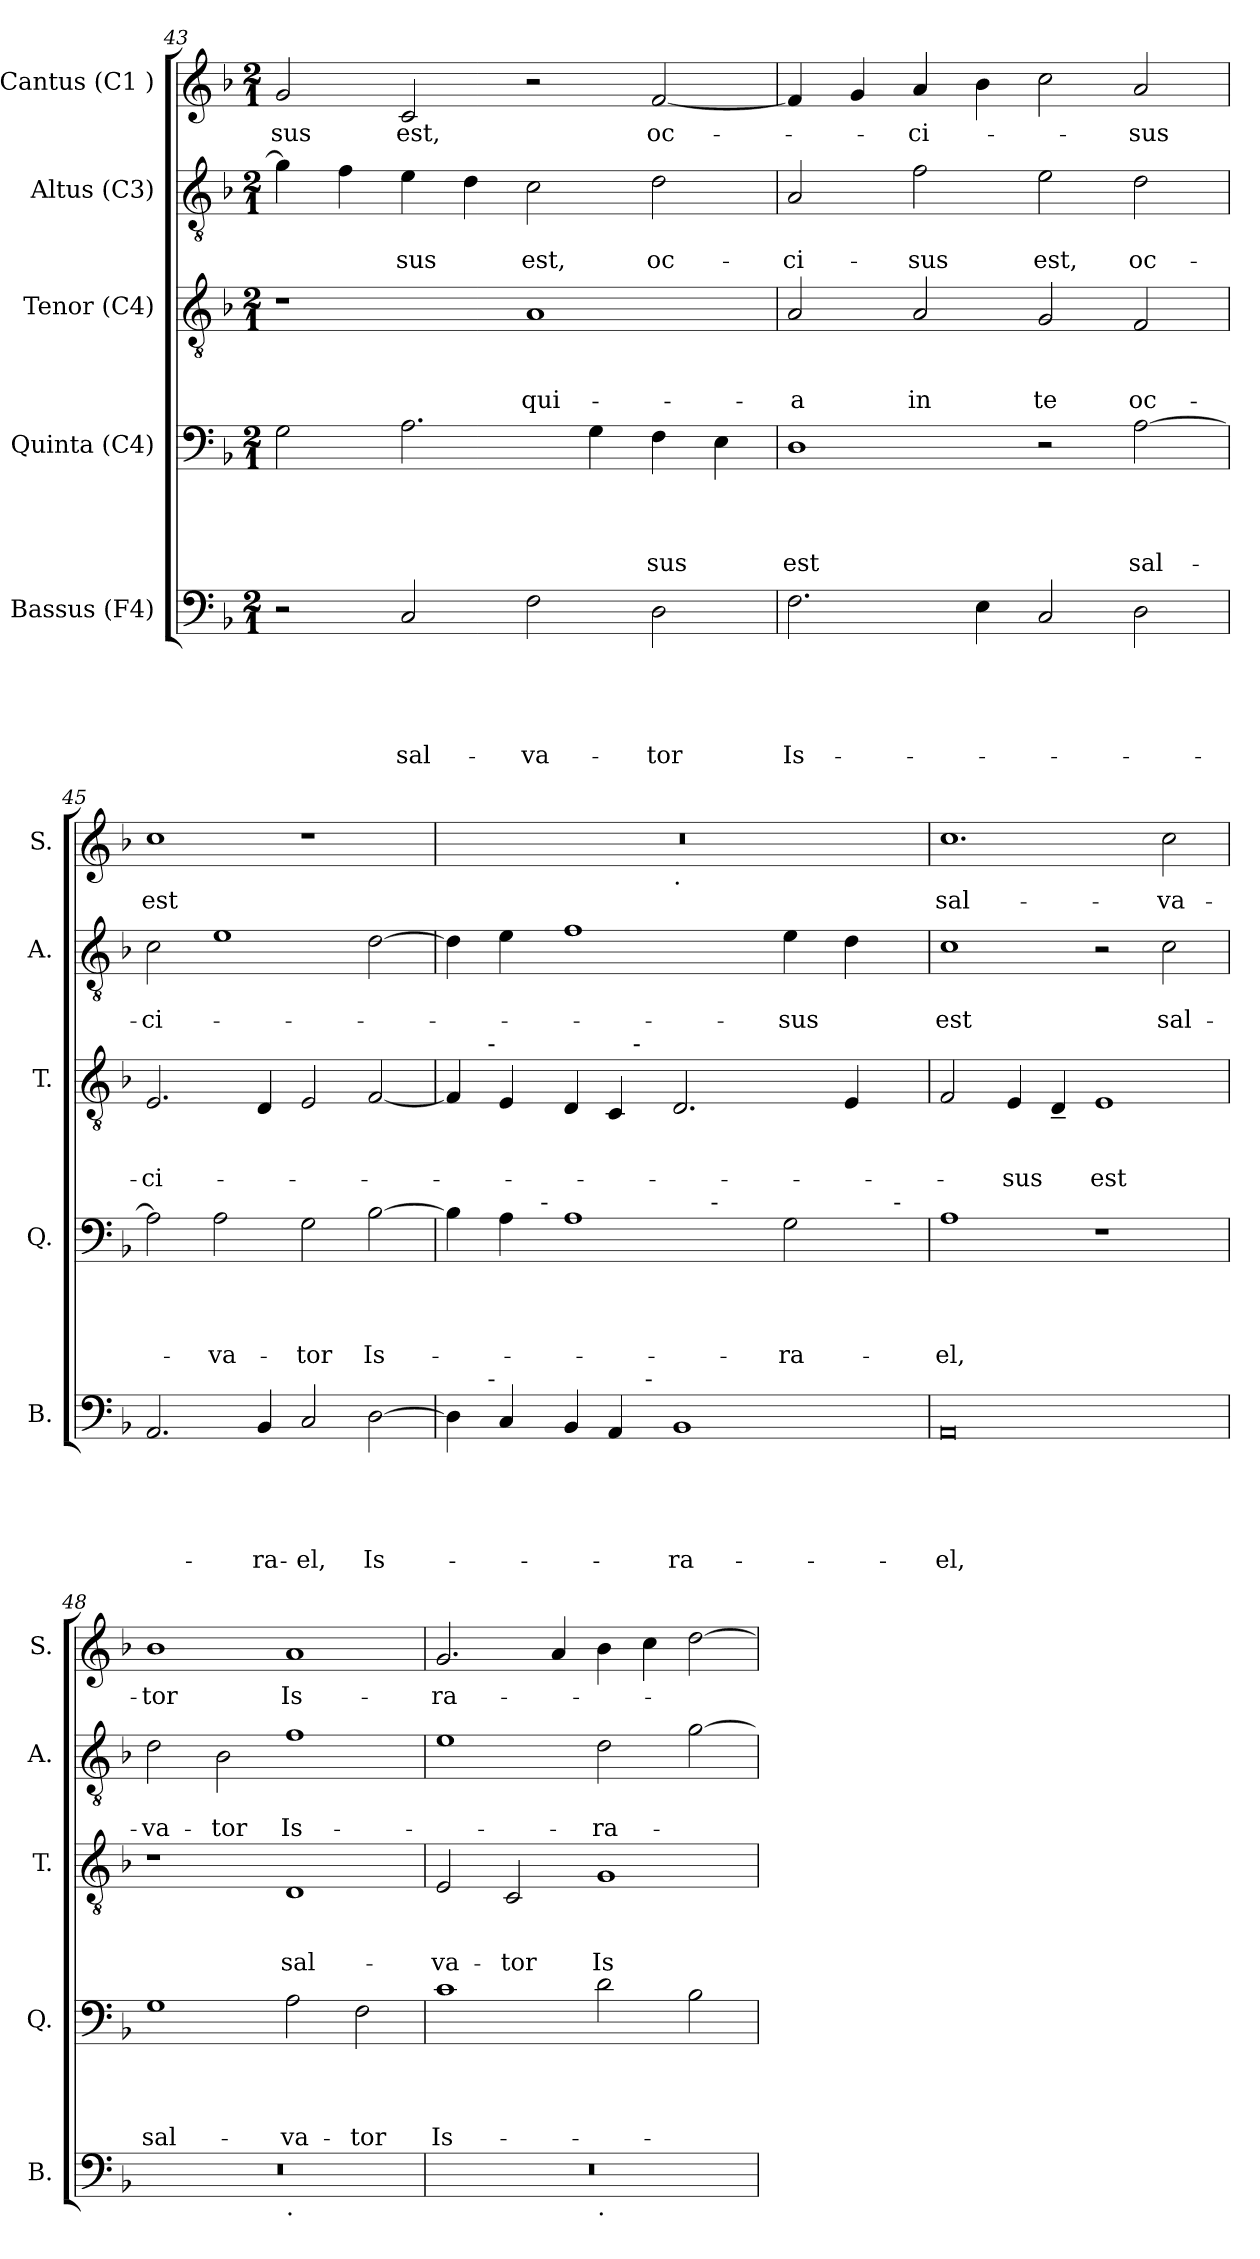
**kern	**text	**text	**text	**text	**text	**kern	**text	**text	**text	**text	**kern	**text	**text	**text	**kern	**text	**text	**kern	**text
*part5	*part5	*part5	*part5	*part5	*part5	*part4	*part4	*part4	*part4	*part4	*part3	*part3	*part3	*part3	*part2	*part2	*part2	*part1	*part1
*staff5	*staff5	*staff5	*staff5	*staff5	*staff5	*staff4	*staff4	*staff4	*staff4	*staff4	*staff3	*staff3	*staff3	*staff3	*staff2	*staff2	*staff2	*staff1	*staff1
*I"Bassus (F4)	*	*	*	*	*	*I"Quinta (C4)	*	*	*	*	*I"Tenor (C4)	*	*	*	*I"Altus (C3)	*	*	*I"Cantus (C1 )	*
*I'B.	*	*	*	*	*	*I'Q.	*	*	*	*	*I'T.	*	*	*	*I'A.	*	*	*I'S.	*
*clefF4	*	*	*	*	*	*clefF4	*	*	*	*	*clefGv2	*	*	*	*clefGv2	*	*	*clefG2	*
*k[b-]	*	*	*	*	*	*k[b-]	*	*	*	*	*k[b-]	*	*	*	*k[b-]	*	*	*k[b-]	*
*F:	*	*	*	*	*	*F:	*	*	*	*	*F:	*	*	*	*F:	*	*	*F:	*
*M2/1	*	*	*	*	*	*M2/1	*	*	*	*	*M2/1	*	*	*	*M2/1	*	*	*M2/1	*
=43	=43	=43	=43	=43	=43	=43	=43	=43	=43	=43	=43	=43	=43	=43	=43	=43	=43	=43	=43
!	!	!	!	!	!	!	!	!	!	!	!	!	!	!	!	!	!	!	!LO:LY:b
2r	.	.	.	.	.	2G\	.	.	.	.	1r	.	.	.	4g\]	.	.	2g/	-sus
.	.	.	.	.	.	.	.	.	.	.	.	.	.	.	4f\	.	.	.	.
!	!	!	!	!	!LO:LY:b	!	!	!	!	!	!	!	!	!	!	!	!LO:LY:b	!	!LO:LY:b
2C/	.	.	.	.	sal-	2.A\	.	.	.	.	.	.	.	.	4e\	.	-sus	2c/	est,
.	.	.	.	.	.	.	.	.	.	.	.	.	.	.	4d\	.	.	.	.
!	!	!	!	!	!LO:LY:b	!	!	!	!	!	!	!	!	!LO:LY:b	!	!	!LO:LY:b	!	!
2F\	.	.	.	.	-va-	.	.	.	.	.	1A	.	.	qui-	2c\	.	est,	2r	.
.	.	.	.	.	.	4G\	.	.	.	.	.	.	.	.	.	.	.	.	.
!	!	!	!	!	!LO:LY:b	!	!	!	!	!LO:LY:b	!	!	!	!	!	!	!LO:LY:b	!	!LO:LY:b
2D\	.	.	.	.	-tor	4F\	.	.	.	-sus	.	.	.	.	2d\	.	oc-	[<2f/	oc-
.	.	.	.	.	.	4E\	.	.	.	.	.	.	.	.	.	.	.	.	.
=44	=44	=44	=44	=44	=44	=44	=44	=44	=44	=44	=44	=44	=44	=44	=44	=44	=44	=44	=44
!	!	!	!	!	!LO:LY:b	!	!	!	!	!LO:LY:b	!	!	!	!LO:LY:b	!	!	!LO:LY:b	!	!
2.F\	.	.	.	.	Is-	1D	.	.	.	est	2A/	.	.	-a	2A/	.	-ci-	4f/]	.
.	.	.	.	.	.	.	.	.	.	.	.	.	.	.	.	.	.	4g/	.
!	!	!	!	!	!	!	!	!	!	!	!	!	!	!LO:LY:b	!	!	!LO:LY:b	!	!LO:LY:b
.	.	.	.	.	.	.	.	.	.	.	2A/	.	.	in	2f\	.	-sus	4a/	-ci-
4E\	.	.	.	.	.	.	.	.	.	.	.	.	.	.	.	.	.	4b-\	.
!	!	!	!	!	!	!	!	!	!	!	!	!	!	!LO:LY:b	!	!	!LO:LY:b	!	!
2C/	.	.	.	.	.	2r	.	.	.	.	2G/	.	.	te	2e\	.	est,	2cc\	.
!	!	!	!	!	!	!	!	!	!	!LO:LY:b	!	!	!	!LO:LY:b	!	!	!LO:LY:b	!	!LO:LY:b
2D\	.	.	.	.	.	[>2A\	.	.	.	sal-	2F/	.	.	oc-	2d\	.	oc-	2a/	-sus
=45	=45	=45	=45	=45	=45	=45	=45	=45	=45	=45	=45	=45	=45	=45	=45	=45	=45	=45	=45
!	!	!	!	!	!	!	!	!	!	!	!	!	!	!LO:LY:b	!	!	!LO:LY:b	!	!LO:LY:b
2.AA/	.	.	.	.	.	2A\]	.	.	.	.	2.E/	.	.	-ci-	2c\	.	-ci-	1cc	est
!	!	!	!	!	!	!	!	!	!	!LO:LY:b	!	!	!	!	!	!	!	!	!
.	.	.	.	.	.	2A\	.	.	.	-va-	.	.	.	.	1e	.	.	.	.
!	!	!	!	!	!LO:LY:b	!	!	!	!	!	!	!	!	!	!	!	!	!	!
4BB-/	.	.	.	.	-ra-	.	.	.	.	.	4D/	.	.	.	.	.	.	.	.
!	!	!	!	!	!LO:LY:b	!	!	!	!	!LO:LY:b	!	!	!	!	!	!	!	!	!
2C/	.	.	.	.	-el,	2G\	.	.	.	-tor	2E/	.	.	.	.	.	.	1r	.
!	!	!	!	!	!LO:LY:b	!	!	!	!	!LO:LY:b	!	!	!	!	!	!	!	!	!
[<2D\	.	.	.	.	Is-	[<2B-\	.	.	.	Is-	[<2F/	.	.	.	[<2d\	.	.	.	.
!!LO:LB:g=z
=46	=46	=46	=46	=46	=46	=46	=46	=46	=46	=46	=46	=46	=46	=46	=46	=46	=46	=46	=46
*^	*	*	*	*	*	*^	*	*	*	*	*^	*	*	*	*	*	*	*^	*
*	*^	*	*	*	*	*	*	*^	*	*	*	*	*	*^	*	*	*	*	*	*	*	*	*
4D\]	8..ryy	2..ryy	.	.	.	.	.	4B-\]	4ryy	1ryy	.	.	.	.	4F/]	8..ryy	2ryy	.	.	.	4d\]	.	.	0r	1ryy	.
!	!	!	!	!	!	!	!	!	!	!	!	!	!	!	!	!LO:TX:a:t=-	!	!	!	!	!	!	!	!	!	!
!	!LO:TX:a:t=-	!	!	!	!	!	!	!	!	!	!	!	!	!	!	!	!	!	!	!	!	!	!	!	!	!
.	1ryy	.	.	.	.	.	.	.	.	.	.	.	.	.	.	1ryy	.	.	.	.	.	.	.	.	.	.
4C/	.	.	.	.	.	.	.	4A\	8ryy	.	.	.	.	.	4E/	.	.	.	.	.	4e\	.	.	.	.	.
.	.	.	.	.	.	.	.	.	32ryy	.	.	.	.	.	.	.	.	.	.	.	.	.	.	.	.	.
!	!	!	!	!	!	!	!	!	!LO:TX:a:t=-	!	!	!	!	!	!	!	!	!	!	!	!	!	!	!	!	!
.	.	.	.	.	.	.	.	.	1ryy	.	.	.	.	.	.	.	.	.	.	.	.	.	.	.	.	.
4BB-/	.	.	.	.	.	.	.	1A	.	.	.	.	.	.	4D/	.	4ryy	.	.	.	1f	.	.	.	.	.
4AA/	.	.	.	.	.	.	.	.	.	.	.	.	.	.	4C/	.	16.ryy	.	.	.	.	.	.	.	.	.
!	!	!	!	!	!	!	!	!	!	!	!	!	!	!	!	!	!LO:TX:a:t=-	!	!	!	!	!	!	!	!	!
.	.	.	.	.	.	.	.	.	.	.	.	.	.	.	.	.	1ryy	.	.	.	.	.	.	.	.	.
!	!	!LO:TX:a:t=-	!	!	!	!	!	!	!	!	!	!	!	!	!	!	!	!	!	!	!	!	!	!	!	!
.	.	1ryy	.	.	.	.	.	.	.	.	.	.	.	.	.	.	.	.	.	.	.	.	.	.	.	.
!	!	!	!	!	!	!	!	!	!	!	!	!	!	!	!	!	!	!	!	!	!	!	!	!	!LO:TX:b:t=.	!
!	!	!	!	!	!	!	!LO:LY:b	!	!	!	!	!	!	!	!	!	!	!	!	!	!	!	!	!	!	!
1BB-	.	.	.	.	.	.	-ra-	.	.	8.ryy	.	.	.	.	2.D/	.	.	.	.	.	.	.	.	.	1ryy	.
!	!	!	!	!	!	!	!	!	!	!LO:TX:a:t=-	!	!	!	!	!	!	!	!	!	!	!	!	!	!	!	!
.	.	.	.	.	.	.	.	.	.	2ryy	.	.	.	.	.	.	.	.	.	.	.	.	.	.	.	.
.	2ryy	.	.	.	.	.	.	.	.	.	.	.	.	.	.	2ryy	.	.	.	.	.	.	.	.	.	.
.	.	.	.	.	.	.	.	.	2ryy	.	.	.	.	.	.	.	.	.	.	.	.	.	.	.	.	.
!	!	!	!	!	!	!	!	!	!	!	!	!	!	!LO:LY:b	!	!	!	!	!	!	!	!	!LO:LY:b	!	!	!
.	.	.	.	.	.	.	.	2G\	.	.	.	.	.	-ra-	.	.	.	.	.	.	4e\	.	-sus	.	.	.
.	.	.	.	.	.	.	.	.	.	4ryy	.	.	.	.	.	.	.	.	.	.	.	.	.	.	.	.
.	4ryy	.	.	.	.	.	.	.	.	.	.	.	.	.	.	4ryy	.	.	.	.	.	.	.	.	.	.
.	.	.	.	.	.	.	.	.	.	.	.	.	.	.	4E/	.	.	.	.	.	4d\	.	.	.	.	.
.	.	.	.	.	.	.	.	.	.	.	.	.	.	.	.	.	8ryy	.	.	.	.	.	.	.	.	.
.	.	8ryy	.	.	.	.	.	.	.	.	.	.	.	.	.	.	.	.	.	.	.	.	.	.	.	.
!	!	!	!	!	!	!	!	!	!LO:TX:a:t=-	!	!	!	!	!	!	!	!	!	!	!	!	!	!	!	!	!
.	.	.	.	.	.	.	.	.	16.ryy	.	.	.	.	.	.	.	.	.	.	.	.	.	.	.	.	.
.	.	.	.	.	.	.	.	.	.	16ryy	.	.	.	.	.	.	.	.	.	.	.	.	.	.	.	.
.	32ryy	.	.	.	.	.	.	.	.	.	.	.	.	.	.	32ryy	32ryy	.	.	.	.	.	.	.	.	.
=47	=47	=47	=47	=47	=47	=47	=47	=47	=47	=47	=47	=47	=47	=47	=47	=47	=47	=47	=47	=47	=47	=47	=47	=47	=47	=47
!	!	!	!	!	!	!	!LO:LY:b	!	!	!	!	!	!	!LO:LY:b	!	!	!	!	!	!	!	!	!LO:LY:b	!	!	!LO:LY:b
*v	*v	*v	*	*	*	*	*	*	*	*	*	*	*	*	*v	*v	*v	*	*	*	*	*	*	*v	*v	*
*	*	*	*	*	*	*v	*v	*v	*	*	*	*	*	*	*	*	*	*	*	*	*
0AA	.	.	.	.	-el,	1A	.	.	.	-el,	2F/	.	.	.	1c	.	est	1.cc	sal-
!	!	!	!	!	!	!	!	!	!	!	!	!	!	!LO:LY:b	!	!	!	!	!
.	.	.	.	.	.	.	.	.	.	.	4E/	.	.	-sus	.	.	.	.	.
.	.	.	.	.	.	.	.	.	.	.	4D~</	.	.	.	.	.	.	.	.
!	!	!	!	!	!	!	!	!	!	!	!	!	!	!LO:LY:b	!	!	!	!	!
.	.	.	.	.	.	1r	.	.	.	.	1E	.	.	est	2r	.	.	.	.
!	!	!	!	!	!	!	!	!	!	!	!	!	!	!	!	!	!LO:LY:b	!	!LO:LY:b
.	.	.	.	.	.	.	.	.	.	.	.	.	.	.	2c\	.	sal-	2cc\	-va-
=48	=48	=48	=48	=48	=48	=48	=48	=48	=48	=48	=48	=48	=48	=48	=48	=48	=48	=48	=48
!	!	!	!	!	!	!	!	!	!	!LO:LY:b	!	!	!	!	!	!	!LO:LY:b	!	!LO:LY:b
*^	*	*	*	*	*	*	*	*	*	*	*	*	*	*	*	*	*	*	*
0r	1ryy	.	.	.	.	.	1G	.	.	.	sal-	1r	.	.	.	2d\	.	-va-	1b-	-tor
!	!	!	!	!	!	!	!	!	!	!	!	!	!	!	!	!	!	!LO:LY:b	!	!
.	.	.	.	.	.	.	.	.	.	.	.	.	.	.	.	2B-\	.	-tor	.	.
!	!LO:TX:b:t=.	!	!	!	!	!	!	!	!	!	!	!	!	!	!	!	!	!	!	!
!	!	!	!	!	!	!	!	!	!	!	!LO:LY:b	!	!	!	!LO:LY:b	!	!	!LO:LY:b	!	!LO:LY:b
.	1ryy	.	.	.	.	.	2A\	.	.	.	-va-	1D	.	.	sal-	1f	.	Is-	1a	Is-
!	!	!	!	!	!	!	!	!	!	!	!LO:LY:b	!	!	!	!	!	!	!	!	!
.	.	.	.	.	.	.	2F\	.	.	.	-tor	.	.	.	.	.	.	.	.	.
=49	=49	=49	=49	=49	=49	=49	=49	=49	=49	=49	=49	=49	=49	=49	=49	=49	=49	=49	=49	=49
!	!	!	!	!	!	!	!	!	!	!	!LO:LY:b	!	!	!	!LO:LY:b	!	!	!	!	!LO:LY:b
0r	1ryy	.	.	.	.	.	1c	.	.	.	Is-	2E/	.	.	-va-	1e	.	.	2.g/	-ra-
!	!	!	!	!	!	!	!	!	!	!	!	!	!	!	!LO:LY:b	!	!	!	!	!
.	.	.	.	.	.	.	.	.	.	.	.	2C/	.	.	-tor	.	.	.	.	.
.	.	.	.	.	.	.	.	.	.	.	.	.	.	.	.	.	.	.	4a/	.
!	!LO:TX:b:t=.	!	!	!	!	!	!	!	!	!	!	!	!	!	!	!	!	!	!	!
!	!	!	!	!	!	!	!	!	!	!	!	!	!	!	!LO:LY:b	!	!	!LO:LY:b	!	!
.	1ryy	.	.	.	.	.	2d\	.	.	.	.	1G	.	.	Is-	2d\	.	-ra-	4b-\	.
.	.	.	.	.	.	.	.	.	.	.	.	.	.	.	.	.	.	.	4cc\	.
.	.	.	.	.	.	.	2B-\	.	.	.	.	.	.	.	.	[>2g\	.	.	[>2dd\	.
*v	*v	*	*	*	*	*	*	*	*	*	*	*	*	*	*	*	*	*	*	*
=	=	=	=	=	=	=	=	=	=	=	=	=	=	=	=	=	=	=	=
*-	*-	*-	*-	*-	*-	*-	*-	*-	*-	*-	*-	*-	*-	*-	*-	*-	*-	*-	*-
